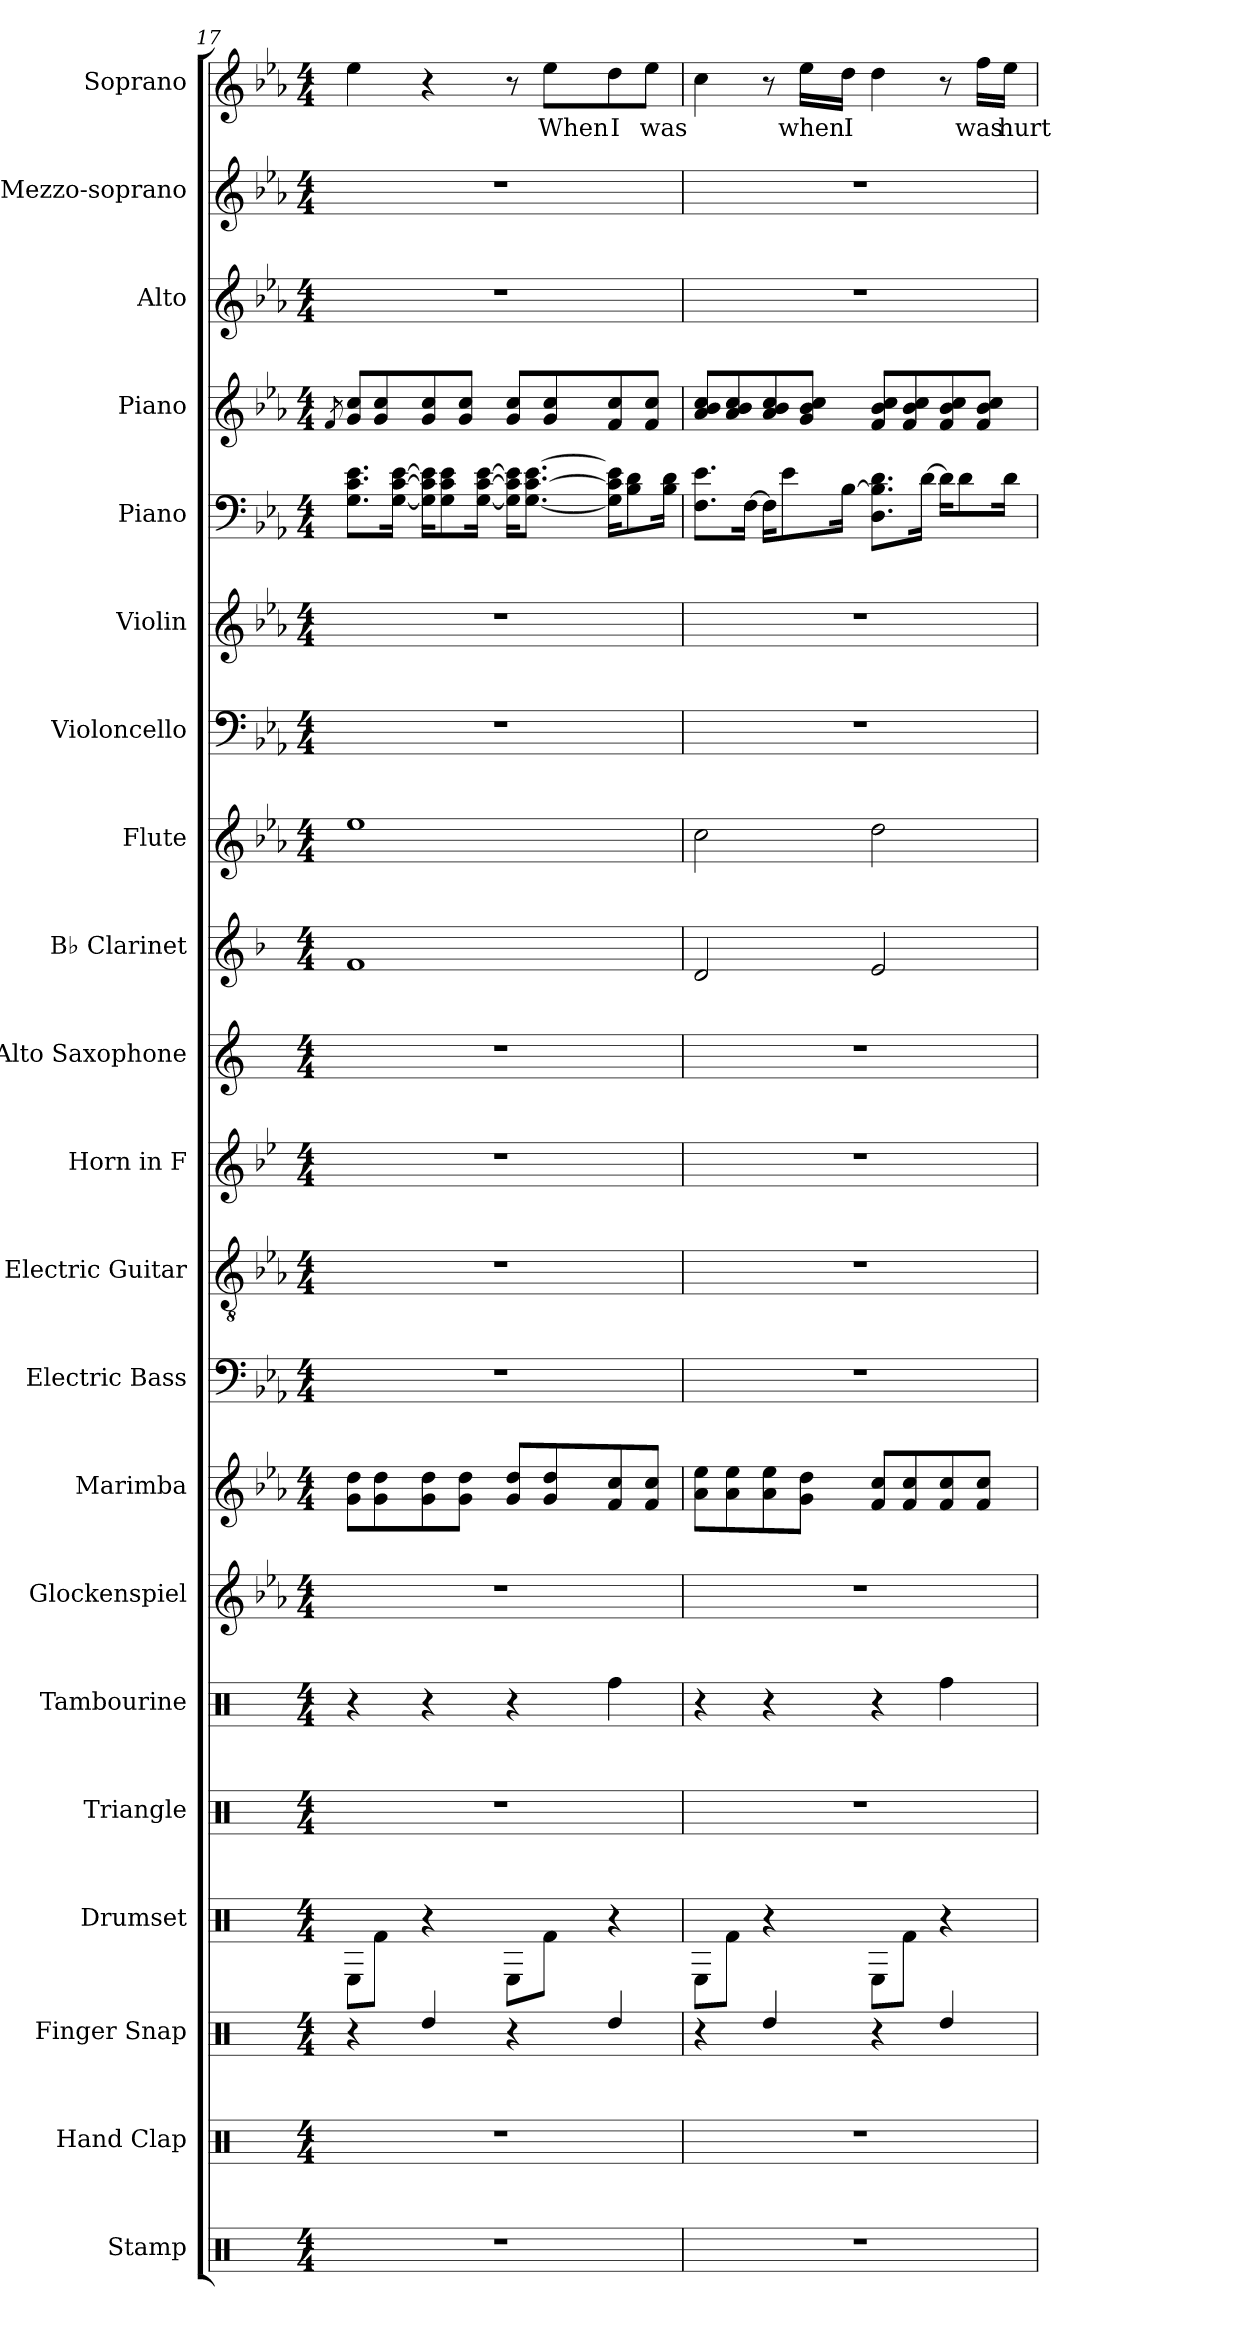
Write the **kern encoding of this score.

**kern	**kern	**kern	**kern	**kern	**kern	**kern	**kern	**kern	**kern	**kern	**kern	**kern	**kern	**kern	**kern	**kern	**kern	**kern	**kern	**kern	**text
*part21	*part20	*part19	*part18	*part17	*part16	*part15	*part14	*part13	*part12	*part11	*part10	*part9	*part8	*part7	*part6	*part5	*part4	*part3	*part2	*part1	*part1
*staff21	*staff20	*staff19	*staff18	*staff17	*staff16	*staff15	*staff14	*staff13	*staff12	*staff11	*staff10	*staff9	*staff8	*staff7	*staff6	*staff5	*staff4	*staff3	*staff2	*staff1	*staff1
*I"Stamp	*I"Hand Clap	*I"Finger Snap	*I"Drumset	*I"Triangle	*I"Tambourine	*I"Glockenspiel	*I"Marimba	*I"Electric Bass	*I"Electric Guitar	*I"Horn in F	*I"Alto Saxophone	*I"B♭ Clarinet	*I"Flute	*I"Violoncello	*I"Violin	*I"Piano	*I"Piano	*I"Alto	*I"Mezzo-soprano	*I"Soprano	*
*I'Sta.	*I'Hd. Clp.	*I'Fi. Sna.	*I'D. Set	*I'Trgl.	*I'Tamb.	*I'Glock.	*I'Mrm.	*I'El. B.	*I'El. Guit.	*	*I'A. Sax.	*I'B♭ Cl.	*I'Fl.	*I'Vc.	*I'Vln.	*I'Pno.	*I'Pno.	*I'A.	*I'Mzs.	*I'S.	*
!!LO:PB:g=z
*clefX	*clefX	*clefX	*clefX	*clefX	*clefX	*clefG2	*clefG2	*clefF4	*clefGv2	*clefG2	*clefG2	*clefG2	*clefG2	*clefF4	*clefG2	*clefF4	*clefG2	*clefG2	*clefG2	*clefG2	*
*	*	*	*	*	*	*ITrd-14c-24	*	*ITrd7c12	*	*ITrd4c7	*ITrd5c9	*ITrd1c2	*	*	*	*	*	*	*	*	*
*k[]	*k[]	*k[]	*k[]	*k[]	*k[]	*k[b-e-a-]	*k[b-e-a-]	*k[b-e-a-]	*k[b-e-a-]	*k[b-e-a-]	*k[b-e-a-]	*k[b-e-a-]	*k[b-e-a-]	*k[b-e-a-]	*k[b-e-a-]	*k[b-e-a-]	*k[b-e-a-]	*k[b-e-a-]	*k[b-e-a-]	*k[b-e-a-]	*
*M4/4	*M4/4	*M4/4	*M4/4	*M4/4	*M4/4	*M4/4	*M4/4	*M4/4	*M4/4	*M4/4	*M4/4	*M4/4	*M4/4	*M4/4	*M4/4	*M4/4	*M4/4	*M4/4	*M4/4	*M4/4	*
=17	=17	=17	=17	=17	=17	=17	=17	=17	=17	=17	=17	=17	=17	=17	=17	=17	=17	=17	=17	=17	=17
.	.	.	.	.	.	.	.	.	.	.	.	.	.	.	.	.	8qf/	.	.	.	.
1r	1r	4r	8RE\L	1r	4r	1r	8g\ 8dd\L	1r	1r	1r	1r	1e-	1ee-	1r	1r	8.G\ 8.c\ 8.e-\L	8g/ 8cc/L	1r	1r	4ee-\	.
.	.	.	8Rf\J	.	.	.	8g\ 8dd\	.	.	.	.	.	.	.	.	.	8g/ 8cc/	.	.	.	.
.	.	.	.	.	.	.	.	.	.	.	.	.	.	.	.	[16G\ [16c\ [16e-\Jk	.	.	.	.	.
.	.	4Rdd/	4r	.	4r	.	8g\ 8dd\	.	.	.	.	.	.	.	.	16G\] 16c\] 16e-\]KL	8g/ 8cc/	.	.	4r	.
.	.	.	.	.	.	.	.	.	.	.	.	.	.	.	.	8G\ 8c\ 8e-\	.	.	.	.	.
.	.	.	.	.	.	.	8g\ 8dd\J	.	.	.	.	.	.	.	.	.	8g/ 8cc/J	.	.	.	.
.	.	.	.	.	.	.	.	.	.	.	.	.	.	.	.	[16G\ [16c\ [16e-\Jk	.	.	.	.	.
.	.	4r	8RE\L	.	4r	.	8g/ 8dd/L	.	.	.	.	.	.	.	.	16G\] 16c\] 16e-\]KL	8g/ 8cc/L	.	.	8r	.
.	.	.	.	.	.	.	.	.	.	.	.	.	.	.	.	[8.G\ [8.c\ [8.e-\J	.	.	.	.	.
!	!	!	!	!	!	!	!	!	!	!	!	!	!	!	!	!	!	!	!	!	!LO:LY:b
.	.	.	8Rf\J	.	.	.	8g/ 8dd/	.	.	.	.	.	.	.	.	.	8g/ 8cc/	.	.	8ee-\L	When
!	!	!	!	!	!	!	!	!	!	!	!	!	!	!	!	!	!	!	!	!	!LO:LY:b
.	.	4Rdd/	4r	.	4Rff\	.	8f/ 8cc/	.	.	.	.	.	.	.	.	16G\] 16c\] 16e-\]KL	8f/ 8cc/	.	.	8dd\	I
.	.	.	.	.	.	.	.	.	.	.	.	.	.	.	.	8B-\ 8d\	.	.	.	.	.
!	!	!	!	!	!	!	!	!	!	!	!	!	!	!	!	!	!	!	!	!	!LO:LY:b
.	.	.	.	.	.	.	8f/ 8cc/J	.	.	.	.	.	.	.	.	.	8f/ 8cc/J	.	.	8ee-\J	was
.	.	.	.	.	.	.	.	.	.	.	.	.	.	.	.	16B-\ 16d\Jk	.	.	.	.	.
=18	=18	=18	=18	=18	=18	=18	=18	=18	=18	=18	=18	=18	=18	=18	=18	=18	=18	=18	=18	=18	=18
1r	1r	4r	8RE\L	1r	4r	1r	8a-\ 8ee-\L	1r	1r	1r	1r	2c/	2cc\	1r	1r	8.F\ 8.e-\L	8a-/ 8b-/ 8cc/L	1r	1r	4cc\	.
.	.	.	8Rf\J	.	.	.	8a-\ 8ee-\	.	.	.	.	.	.	.	.	.	8a-/ 8b-/ 8cc/	.	.	.	.
.	.	.	.	.	.	.	.	.	.	.	.	.	.	.	.	[16F\Jk	.	.	.	.	.
.	.	4Rdd/	4r	.	4r	.	8a-\ 8ee-\	.	.	.	.	.	.	.	.	16F\KL]	8a-/ 8b-/ 8cc/	.	.	8r	.
.	.	.	.	.	.	.	.	.	.	.	.	.	.	.	.	8e-\	.	.	.	.	.
!	!	!	!	!	!	!	!	!	!	!	!	!	!	!	!	!	!	!	!	!	!LO:LY:b
.	.	.	.	.	.	.	8g\ 8dd\J	.	.	.	.	.	.	.	.	.	8g/ 8b-/ 8cc/J	.	.	16ee-\LL	when
!	!	!	!	!	!	!	!	!	!	!	!	!	!	!	!	!	!	!	!	!	!LO:LY:b
.	.	.	.	.	.	.	.	.	.	.	.	.	.	.	.	[16B-\Jk	.	.	.	16dd\JJ	I
.	.	4r	8RE\L	.	4r	.	8f/ 8cc/L	.	.	.	.	2d/	2dd\	.	.	8.D\ 8.B-\] 8.d\L	8f/ 8b-/ 8cc/L	.	.	4dd\	.
.	.	.	8Rf\J	.	.	.	8f/ 8cc/	.	.	.	.	.	.	.	.	.	8f/ 8b-/ 8cc/	.	.	.	.
.	.	.	.	.	.	.	.	.	.	.	.	.	.	.	.	[16d\Jk	.	.	.	.	.
.	.	4Rdd/	4r	.	4Rff\	.	8f/ 8cc/	.	.	.	.	.	.	.	.	16d\KL]	8f/ 8b-/ 8cc/	.	.	8r	.
.	.	.	.	.	.	.	.	.	.	.	.	.	.	.	.	8d\	.	.	.	.	.
!	!	!	!	!	!	!	!	!	!	!	!	!	!	!	!	!	!	!	!	!	!LO:LY:b
.	.	.	.	.	.	.	8f/ 8cc/J	.	.	.	.	.	.	.	.	.	8f/ 8b-/ 8cc/J	.	.	16ff\LL	was
!	!	!	!	!	!	!	!	!	!	!	!	!	!	!	!	!	!	!	!	!	!LO:LY:b
.	.	.	.	.	.	.	.	.	.	.	.	.	.	.	.	16d\Jk	.	.	.	16ee-\JJ	hurt
=	=	=	=	=	=	=	=	=	=	=	=	=	=	=	=	=	=	=	=	=	=
*-	*-	*-	*-	*-	*-	*-	*-	*-	*-	*-	*-	*-	*-	*-	*-	*-	*-	*-	*-	*-	*-
